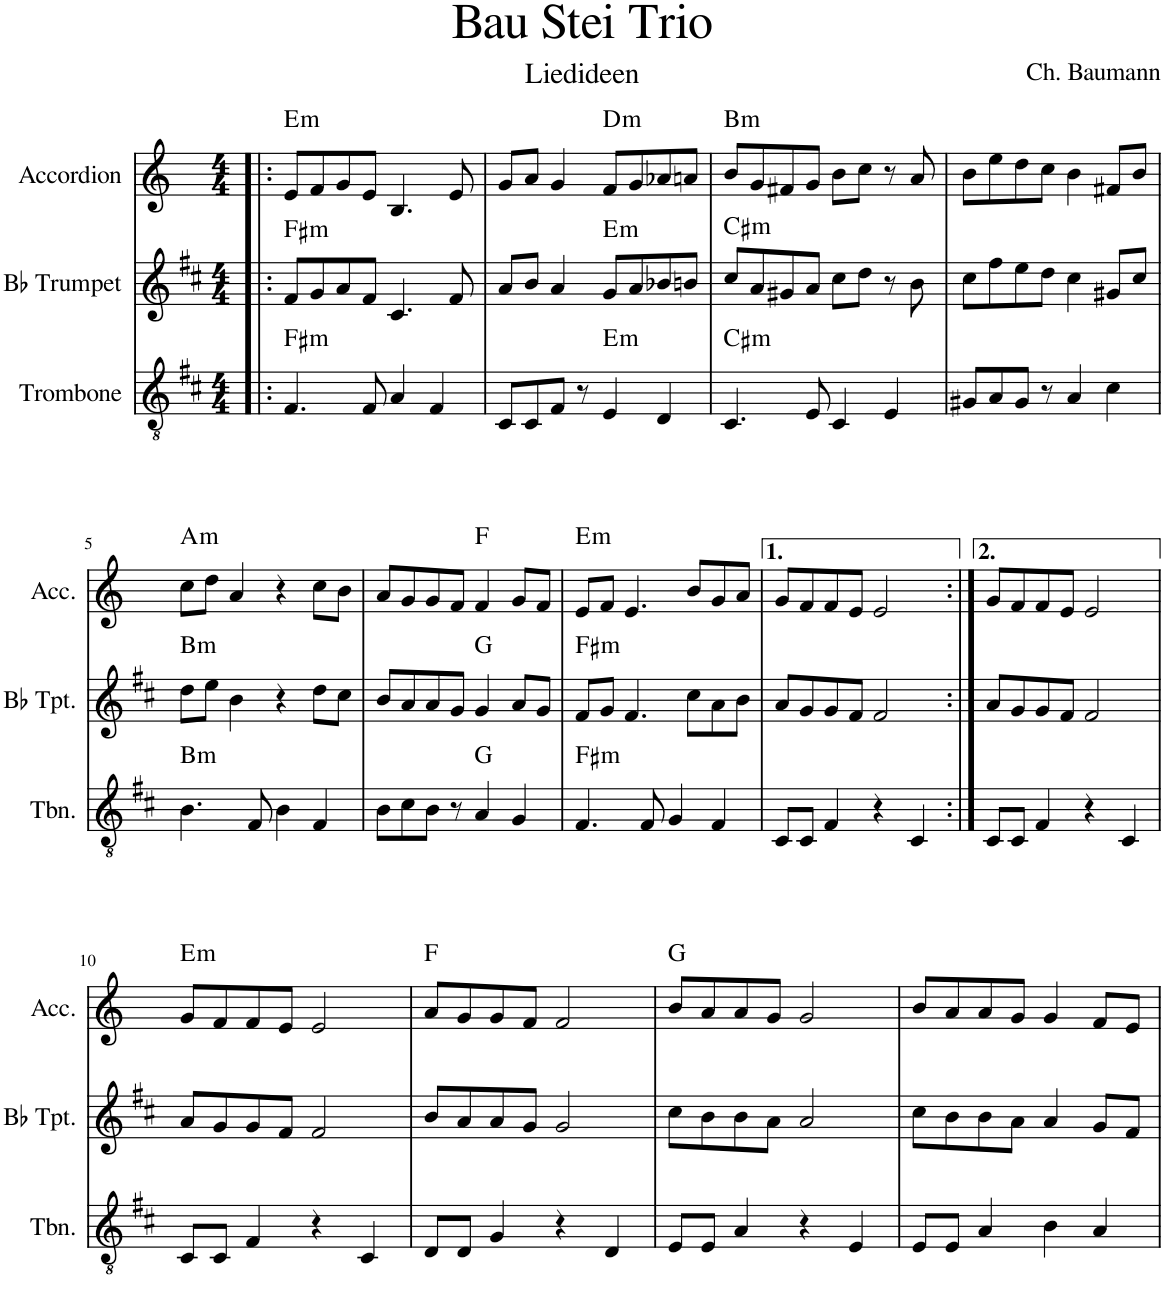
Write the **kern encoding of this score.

**kern	**harte	**kern	**harte	**kern	**harte
*part3	*part3	*part2	*part2	*part1	*part1
*staff3	*	*staff2	*	*staff1	*
*I"Trombone	*	*I"Bb Trumpet	*	*I"Accordion	*
*I'Tbn.	*	*I'Bb Tpt.	*	*I'Acc.	*
*clefGv2	*	*clefG2	*	*clefG2	*
*Trd1c2	*	*Trd1c2	*	*	*
*k[f#c#]	*	*k[f#c#]	*	*k[]	*
*M4/4	*	*M4/4	*	*M4/4	*
=1!|:	=1!|:	=1!|:	=1!|:	=1!|:	=1!|:
!	!LO:H:kt=m	!	!LO:H:kt=m	!	!LO:H:kt=m
4.F#/	F#:min	8f#/L	F#:min	8e/L	E:min
.	.	8g/	.	8f/	.
.	.	8a/	.	8g/	.
8F#/	.	8f#/J	.	8e/J	.
4A/	.	4.c#/	.	4.B/	.
4F#/	.	.	.	.	.
.	.	8f#/	.	8e/	.
=2	=2	=2	=2	=2	=2
8C#/L	.	8a/L	.	8g/L	.
8C#/	.	8b/J	.	8a/J	.
8F#/J	.	4a/	.	4g/	.
8r	.	.	.	.	.
!	!LO:H:kt=m	!	!LO:H:kt=m	!	!LO:H:kt=m
4E/	E:min	8g/L	E:min	8f/L	D:min
.	.	8a/	.	8g/	.
4D/	.	8b-X/	.	8a-X/	.
.	.	8bn/J	.	8an/J	.
=3	=3	=3	=3	=3	=3
!	!LO:H:kt=m	!	!LO:H:kt=m	!	!LO:H:kt=m
4.C#/	C#:min	8cc#/L	C#:min	8b/L	B:min
.	.	8a/	.	8g/	.
.	.	8g#X/	.	8f#X/	.
8E/	.	8a/J	.	8g/J	.
4C#/	.	8cc#\L	.	8b\L	.
.	.	8dd\J	.	8cc\J	.
4E/	.	8r	.	8r	.
.	.	8b\	.	8a/	.
=4	=4	=4	=4	=4	=4
8G#X/L	.	8cc#\L	.	8b\L	.
8A/	.	8ff#\	.	8ee\	.
8G#/J	.	8ee\	.	8dd\	.
8r	.	8dd\J	.	8cc\J	.
4A/	.	4cc#\	.	4b\	.
4c#\	.	8g#X/L	.	8f#X/L	.
.	.	8cc#/J	.	8b/J	.
!!LO:LB:g=z
=5	=5	=5	=5	=5	=5
!	!LO:H:kt=m	!	!LO:H:kt=m	!	!LO:H:kt=m
4.B\	B:min	8dd\L	B:min	8cc\L	A:min
.	.	8ee\J	.	8dd\J	.
.	.	4b\	.	4a/	.
8F#/	.	.	.	.	.
4B\	.	4r	.	4r	.
4F#/	.	8dd\L	.	8cc\L	.
.	.	8cc#\J	.	8b\J	.
=6	=6	=6	=6	=6	=6
8B\L	.	8b/L	.	8a/L	.
8c#\	.	8a/	.	8g/	.
8B\J	.	8a/	.	8g/	.
8r	.	8g/J	.	8f/J	.
4A/	G:maj	4g/	G:maj	4f/	F:maj
4G/	.	8a/L	.	8g/L	.
.	.	8g/J	.	8f/J	.
=7	=7	=7	=7	=7	=7
!	!LO:H:kt=m	!	!LO:H:kt=m	!	!LO:H:kt=m
4.F#/	F#:min	8f#/L	F#:min	8e/L	E:min
.	.	8g/J	.	8f/J	.
.	.	4.f#/	.	4.e/	.
8F#/	.	.	.	.	.
4G/	.	.	.	.	.
.	.	8cc#\L	.	8b/L	.
4F#/	.	8a\	.	8g/	.
.	.	8b\J	.	8a/J	.
=8	=8	=8	=8	=8	=8
8C#/L	.	8a/L	.	8g/L	.
8C#/J	.	8g/	.	8f/	.
4F#/	.	8g/	.	8f/	.
.	.	8f#/J	.	8e/J	.
4r	.	2f#/	.	2e/	.
4C#/	.	.	.	.	.
=9:|!	=9:|!	=9:|!	=9:|!	=9:|!	=9:|!
8C#/L	.	8a/L	.	8g/L	.
8C#/J	.	8g/	.	8f/	.
4F#/	.	8g/	.	8f/	.
.	.	8f#/J	.	8e/J	.
4r	.	2f#/	.	2e/	.
4C#/	.	.	.	.	.
!!LO:LB:g=z
=10	=10	=10	=10	=10	=10
!	!	!	!	!	!LO:H:kt=m
8C#/L	.	8a/L	.	8g/L	E:min
8C#/J	.	8g/	.	8f/	.
4F#/	.	8g/	.	8f/	.
.	.	8f#/J	.	8e/J	.
4r	.	2f#/	.	2e/	.
4C#/	.	.	.	.	.
=11	=11	=11	=11	=11	=11
8D/L	.	8b/L	.	8a/L	F:maj
8D/J	.	8a/	.	8g/	.
4G/	.	8a/	.	8g/	.
.	.	8g/J	.	8f/J	.
4r	.	2g/	.	2f/	.
4D/	.	.	.	.	.
=12	=12	=12	=12	=12	=12
8E/L	.	8cc#\L	.	8b/L	G:maj
8E/J	.	8b\	.	8a/	.
4A/	.	8b\	.	8a/	.
.	.	8a\J	.	8g/J	.
4r	.	2a/	.	2g/	.
4E/	.	.	.	.	.
=13	=13	=13	=13	=13	=13
8E/L	.	8cc#\L	.	8b/L	.
8E/J	.	8b\	.	8a/	.
4A/	.	8b\	.	8a/	.
.	.	8a\J	.	8g/J	.
4B\	.	4a/	.	4g/	.
4A/	.	8g/L	.	8f/L	.
.	.	8f#/J	.	8e/J	.
=	=	=	=	=	=
*-	*-	*-	*-	*-	*-
